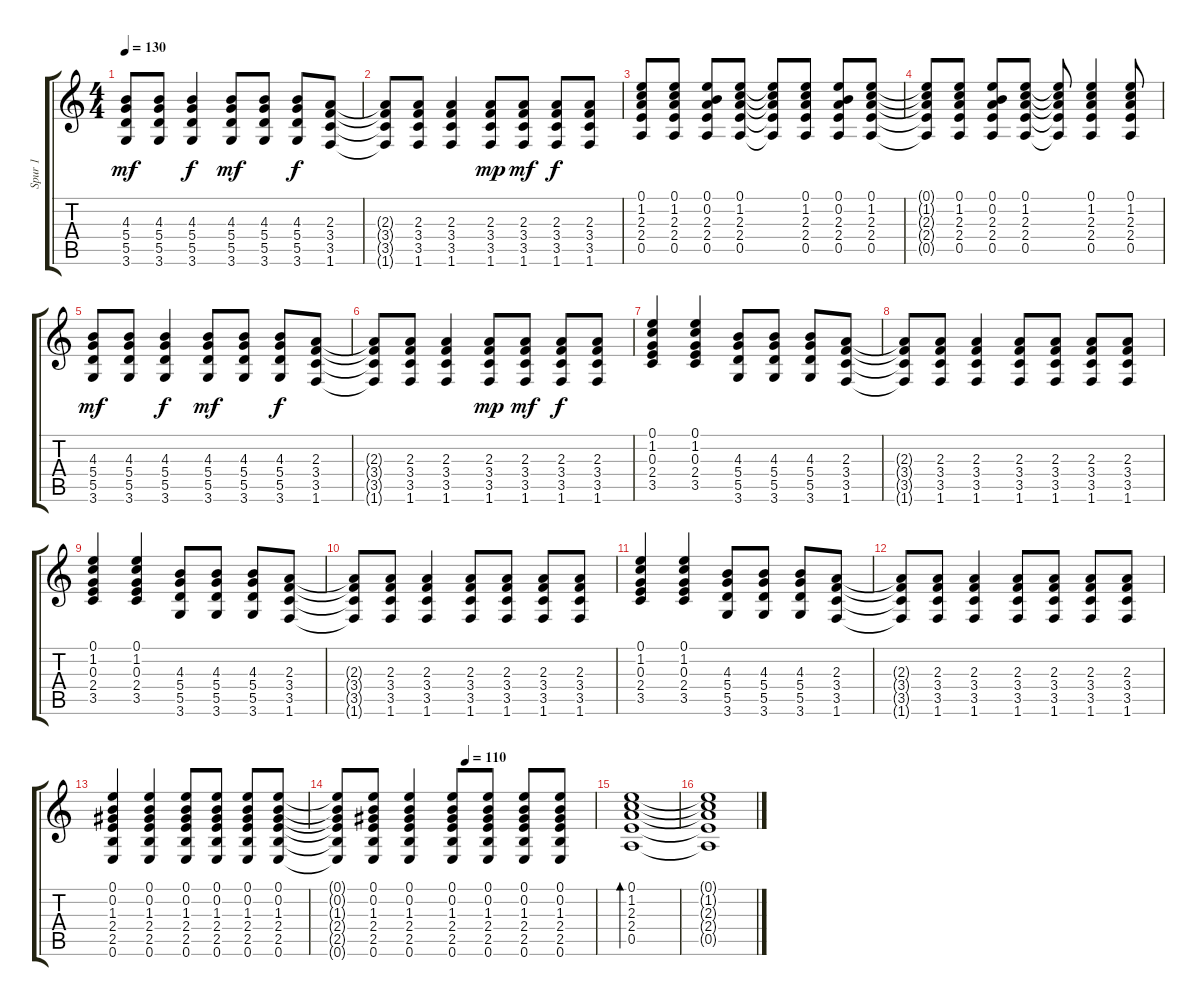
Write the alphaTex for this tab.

\track ("Spur 1" "Spur 1") {instrument acousticguitarsteel}
\staff {score tabs}
\tuning (E4 B3 G3 D3 A2 E2) {hide}
\ts (4 4)
\tempo 130
\clef g2
\ks c
(4.3 5.4 5.5 3.6).8{dy mf} (4.3 5.4 5.5 3.6).8 (4.3 5.4 5.5 3.6).4{dy f} (4.3 5.4 5.5 3.6).8{dy mf} (4.3 5.4 5.5 3.6).8 (4.3 5.4 5.5 3.6).8{dy f} (2.3 3.4 3.5 1.6).8 |
(2.3{t} 3.4{t} 3.5{t} 1.6{t}).8 (2.3 3.4 3.5 1.6).8 (2.3 3.4 3.5 1.6).4 (2.3 3.4 3.5 1.6).8{dy mp} (2.3 3.4 3.5 1.6).8{dy mf} (2.3 3.4 3.5 1.6).8{dy f} (2.3 3.4 3.5 1.6).8 |
(0.1 1.2 2.3 2.4 0.5).8 (0.1 1.2 2.3 2.4 0.5).8 (0.1 0.2 2.3 2.4 0.5).8 (0.1 1.2 2.3 2.4 0.5).8 (0.1{t} 1.2{t} 2.3{t} 2.4{t} 0.5{t}).8 (0.1 1.2 2.3 2.4 0.5).8 (0.1 0.2 2.3 2.4 0.5).8 (0.1 1.2 2.3 2.4 0.5).8 |
(0.1{t} 1.2{t} 2.3{t} 2.4{t} 0.5{t}).8 (0.1 1.2 2.3 2.4 0.5).8 (0.1 0.2 2.3 2.4 0.5).8 (0.1 1.2 2.3 2.4 0.5).8 (0.1{t} 1.2{t} 2.3{t} 2.4{t} 0.5{t}).8 (0.1 1.2 2.3 2.4 0.5).4 (0.1 1.2 2.3 2.4 0.5).8 |
(4.3 5.4 5.5 3.6).8{dy mf} (4.3 5.4 5.5 3.6).8 (4.3 5.4 5.5 3.6).4{dy f} (4.3 5.4 5.5 3.6).8{dy mf} (4.3 5.4 5.5 3.6).8 (4.3 5.4 5.5 3.6).8{dy f} (2.3 3.4 3.5 1.6).8 |
(2.3{t} 3.4{t} 3.5{t} 1.6{t}).8 (2.3 3.4 3.5 1.6).8 (2.3 3.4 3.5 1.6).4 (2.3 3.4 3.5 1.6).8{dy mp} (2.3 3.4 3.5 1.6).8{dy mf} (2.3 3.4 3.5 1.6).8{dy f} (2.3 3.4 3.5 1.6).8 |
(0.1 1.2 0.3 2.4 3.5).4 (0.1 1.2 0.3 2.4 3.5).4 (4.3 5.4 5.5 3.6).8 (4.3 5.4 5.5 3.6).8 (4.3 5.4 5.5 3.6).8 (2.3 3.4 3.5 1.6).8 |
(2.3{t} 3.4{t} 3.5{t} 1.6{t}).8 (2.3 3.4 3.5 1.6).8 (2.3 3.4 3.5 1.6).4 (2.3 3.4 3.5 1.6).8 (2.3 3.4 3.5 1.6).8 (2.3 3.4 3.5 1.6).8 (2.3 3.4 3.5 1.6).8 |
(0.1 1.2 0.3 2.4 3.5).4 (0.1 1.2 0.3 2.4 3.5).4 (4.3 5.4 5.5 3.6).8 (4.3 5.4 5.5 3.6).8 (4.3 5.4 5.5 3.6).8 (2.3 3.4 3.5 1.6).8 |
(2.3{t} 3.4{t} 3.5{t} 1.6{t}).8 (2.3 3.4 3.5 1.6).8 (2.3 3.4 3.5 1.6).4 (2.3 3.4 3.5 1.6).8 (2.3 3.4 3.5 1.6).8 (2.3 3.4 3.5 1.6).8 (2.3 3.4 3.5 1.6).8 |
(0.1 1.2 0.3 2.4 3.5).4 (0.1 1.2 0.3 2.4 3.5).4 (4.3 5.4 5.5 3.6).8 (4.3 5.4 5.5 3.6).8 (4.3 5.4 5.5 3.6).8 (2.3 3.4 3.5 1.6).8 |
(2.3{t} 3.4{t} 3.5{t} 1.6{t}).8 (2.3 3.4 3.5 1.6).8 (2.3 3.4 3.5 1.6).4 (2.3 3.4 3.5 1.6).8 (2.3 3.4 3.5 1.6).8 (2.3 3.4 3.5 1.6).8 (2.3 3.4 3.5 1.6).8 |
(0.1 0.2 1.3 2.4 2.5 0.6).4 (0.1 0.2 1.3 2.4 2.5 0.6).4 (0.1 0.2 1.3 2.4 2.5 0.6).8 (0.1 0.2 1.3 2.4 2.5 0.6).8 (0.1 0.2 1.3 2.4 2.5 0.6).8 (0.1 0.2 1.3 2.4 2.5 0.6).8 |
\tempo (110 0.5)
(0.1{t} 0.2{t} 1.3{t} 2.4{t} 2.5{t} 0.6{t}).8 (0.1 0.2 1.3 2.4 2.5 0.6).8 (0.1 0.2 1.3 2.4 2.5 0.6).4 (0.1 0.2 1.3 2.4 2.5 0.6).8 (0.1 0.2 1.3 2.4 2.5 0.6).8 (0.1 0.2 1.3 2.4 2.5 0.6).8 (0.1 0.2 1.3 2.4 2.5 0.6).8 |
(0.1 1.2 2.3 2.4 0.5).1{bd 240} |
(0.1{t} 1.2{t} 2.3{t} 2.4{t} 0.5{t}).1
